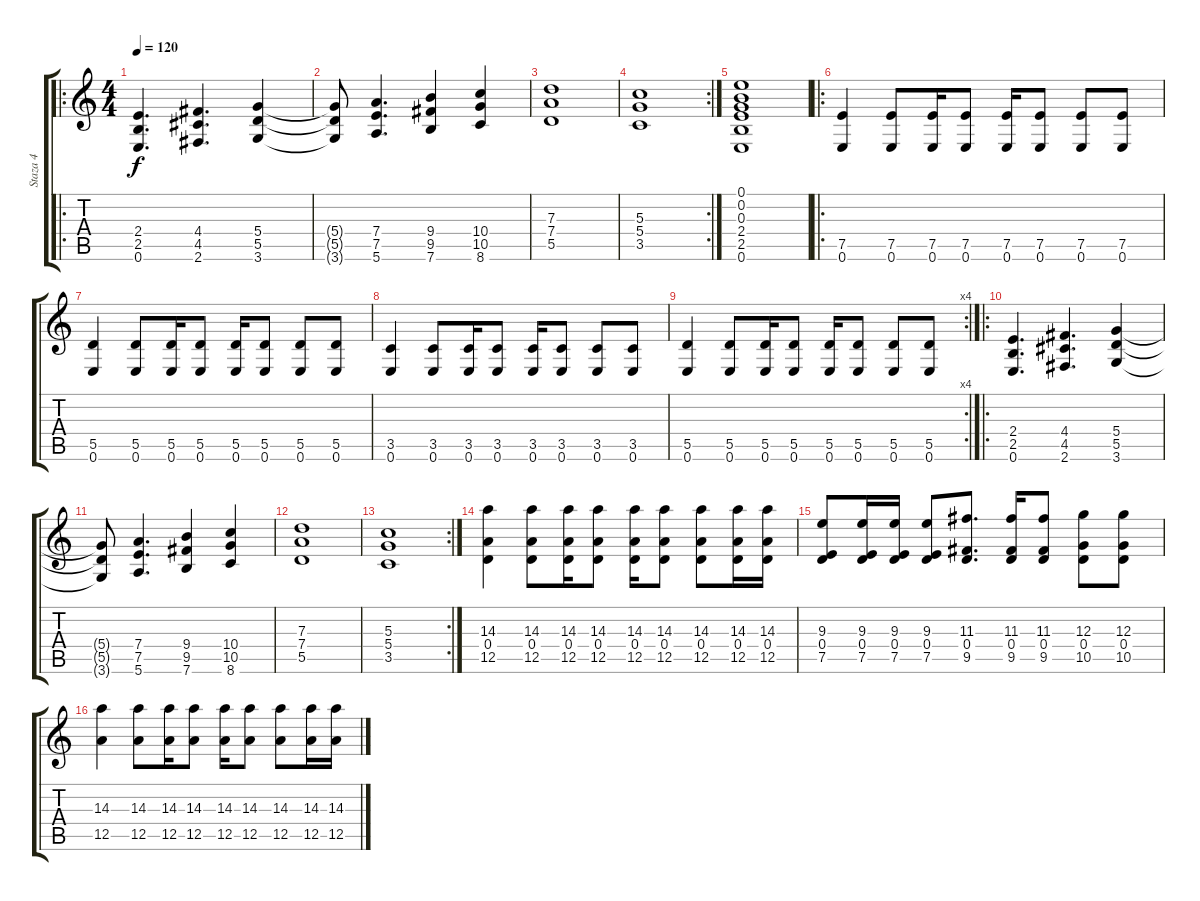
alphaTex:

\track ("Staza 4" "Staza 4") {instrument electricguitarjazz}
\staff {score tabs}
\tuning (E4 B3 G3 D3 A2 E2) {hide}
\ro
\ts (4 4)
\tempo 120
\clef g2
\ks c
(2.4 2.5 0.6).4{d dy f} (4.4 4.5 2.6).4{d} (5.4 5.5 3.6).4 |
(5.4{t} 5.5{t} 3.6{t}).8 (7.4 7.5 5.6).4{d} (9.4 9.5 7.6).4 (10.4 10.5 8.6).4 |
(7.3 7.4 5.5).1 |
\rc 2
(5.3 5.4 3.5).1 |
(0.1 0.2 0.3 2.4 2.5 0.6).1 |
\ro
(7.5 0.6).4 (7.5 0.6).8 (7.5 0.6).16 (7.5 0.6).8 (7.5 0.6).16 (7.5 0.6).8 (7.5 0.6).8 (7.5 0.6).8 |
(5.5 0.6).4 (5.5 0.6).8 (5.5 0.6).16 (5.5 0.6).8 (5.5 0.6).16 (5.5 0.6).8 (5.5 0.6).8 (5.5 0.6).8 |
(3.5 0.6).4 (3.5 0.6).8 (3.5 0.6).16 (3.5 0.6).8 (3.5 0.6).16 (3.5 0.6).8 (3.5 0.6).8 (3.5 0.6).8 |
\rc 4
(5.5 0.6).4 (5.5 0.6).8 (5.5 0.6).16 (5.5 0.6).8 (5.5 0.6).16 (5.5 0.6).8 (5.5 0.6).8 (5.5 0.6).8 |
\ro
(2.4 2.5 0.6).4{d} (4.4 4.5 2.6).4{d} (5.4 5.5 3.6).4 |
(5.4{t} 5.5{t} 3.6{t}).8 (7.4 7.5 5.6).4{d} (9.4 9.5 7.6).4 (10.4 10.5 8.6).4 |
(7.3 7.4 5.5).1 |
\rc 2
(5.3 5.4 3.5).1 |
(14.3 0.4 12.5).4 (14.3 0.4 12.5).8 (14.3 0.4 12.5).16 (14.3 0.4 12.5).8 (14.3 0.4 12.5).16 (14.3 0.4 12.5).8 (14.3 0.4 12.5).8 (14.3 0.4 12.5).16 (14.3 0.4 12.5).16 |
(9.3 0.4 7.5).8 (9.3 0.4 7.5).16 (9.3 0.4 7.5).16 (9.3 0.4 7.5).8 (11.3 0.4 9.5).8{d} (11.3 0.4 9.5).16 (11.3 0.4 9.5).8 (12.3 0.4 10.5).8 (12.3 0.4 10.5).8 |
(14.3 12.5).4 (14.3 12.5).8 (14.3 12.5).16 (14.3 12.5).8 (14.3 12.5).16 (14.3 12.5).8 (14.3 12.5).8 (14.3 12.5).16 (14.3 12.5).16
